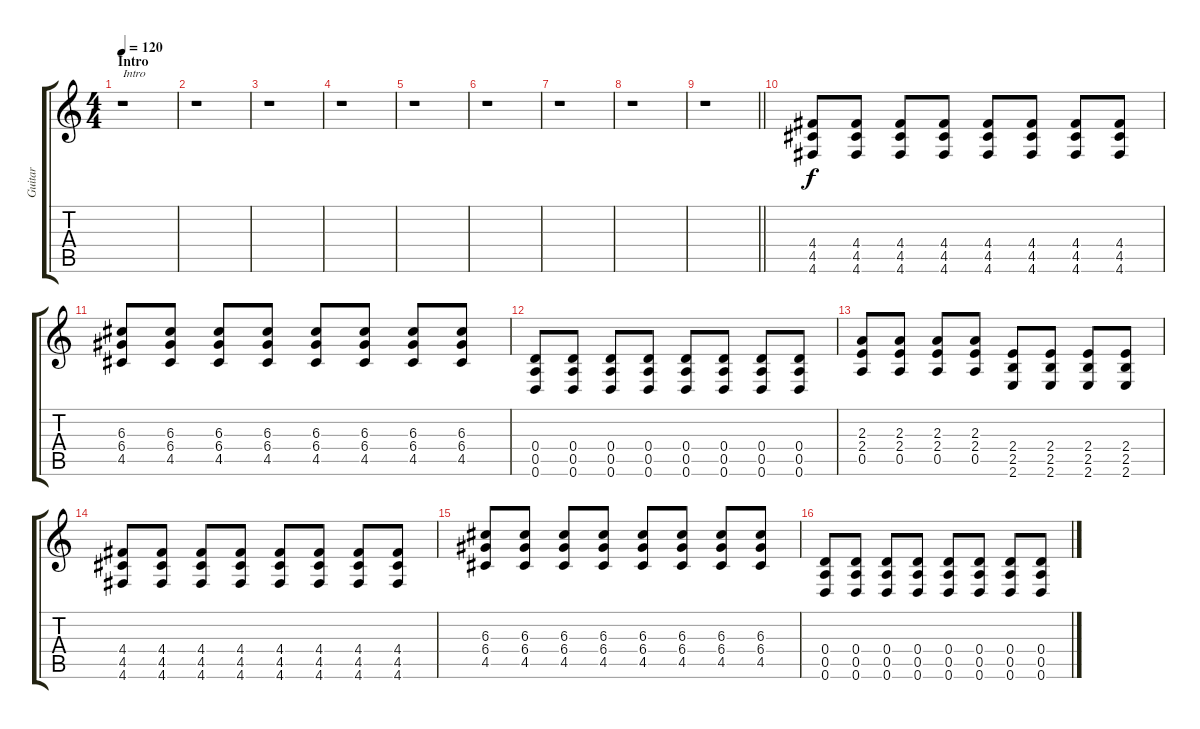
\track ("Guitar " "Guitar ") {instrument distortionguitar}
\staff {score tabs}
\tuning (E4 B3 G3 D3 A2 D2) {hide}
\ts (4 4)
\section ("" "Intro")
\tempo 120
\clef g2
\ks c
r.1{txt "Intro" dy f instrument distortionguitar} |
r.1 |
r.1 |
r.1 |
r.1 |
r.1 |
r.1 |
r.1 |
\barLineRight lightlight
r.1 |
(4.4 4.5 4.6).8 (4.4 4.5 4.6).8 (4.4 4.5 4.6).8 (4.4 4.5 4.6).8 (4.4 4.5 4.6).8 (4.4 4.5 4.6).8 (4.4 4.5 4.6).8 (4.4 4.5 4.6).8 |
(6.3 6.4 4.5).8 (6.3 6.4 4.5).8 (6.3 6.4 4.5).8 (6.3 6.4 4.5).8 (6.3 6.4 4.5).8 (6.3 6.4 4.5).8 (6.3 6.4 4.5).8 (6.3 6.4 4.5).8 |
(0.4 0.5 0.6).8 (0.4 0.5 0.6).8 (0.4 0.5 0.6).8 (0.4 0.5 0.6).8 (0.4 0.5 0.6).8 (0.4 0.5 0.6).8 (0.4 0.5 0.6).8 (0.4 0.5 0.6).8 |
(2.3 2.4 0.5).8 (2.3 2.4 0.5).8 (2.3 2.4 0.5).8 (2.3 2.4 0.5).8 (2.4 2.5 2.6).8 (2.4 2.5 2.6).8 (2.4 2.5 2.6).8 (2.4 2.5 2.6).8 |
(4.4 4.5 4.6).8 (4.4 4.5 4.6).8 (4.4 4.5 4.6).8 (4.4 4.5 4.6).8 (4.4 4.5 4.6).8 (4.4 4.5 4.6).8 (4.4 4.5 4.6).8 (4.4 4.5 4.6).8 |
(6.3 6.4 4.5).8 (6.3 6.4 4.5).8 (6.3 6.4 4.5).8 (6.3 6.4 4.5).8 (6.3 6.4 4.5).8 (6.3 6.4 4.5).8 (6.3 6.4 4.5).8 (6.3 6.4 4.5).8 |
(0.4 0.5 0.6).8 (0.4 0.5 0.6).8 (0.4 0.5 0.6).8 (0.4 0.5 0.6).8 (0.4 0.5 0.6).8 (0.4 0.5 0.6).8 (0.4 0.5 0.6).8 (0.4 0.5 0.6).8
